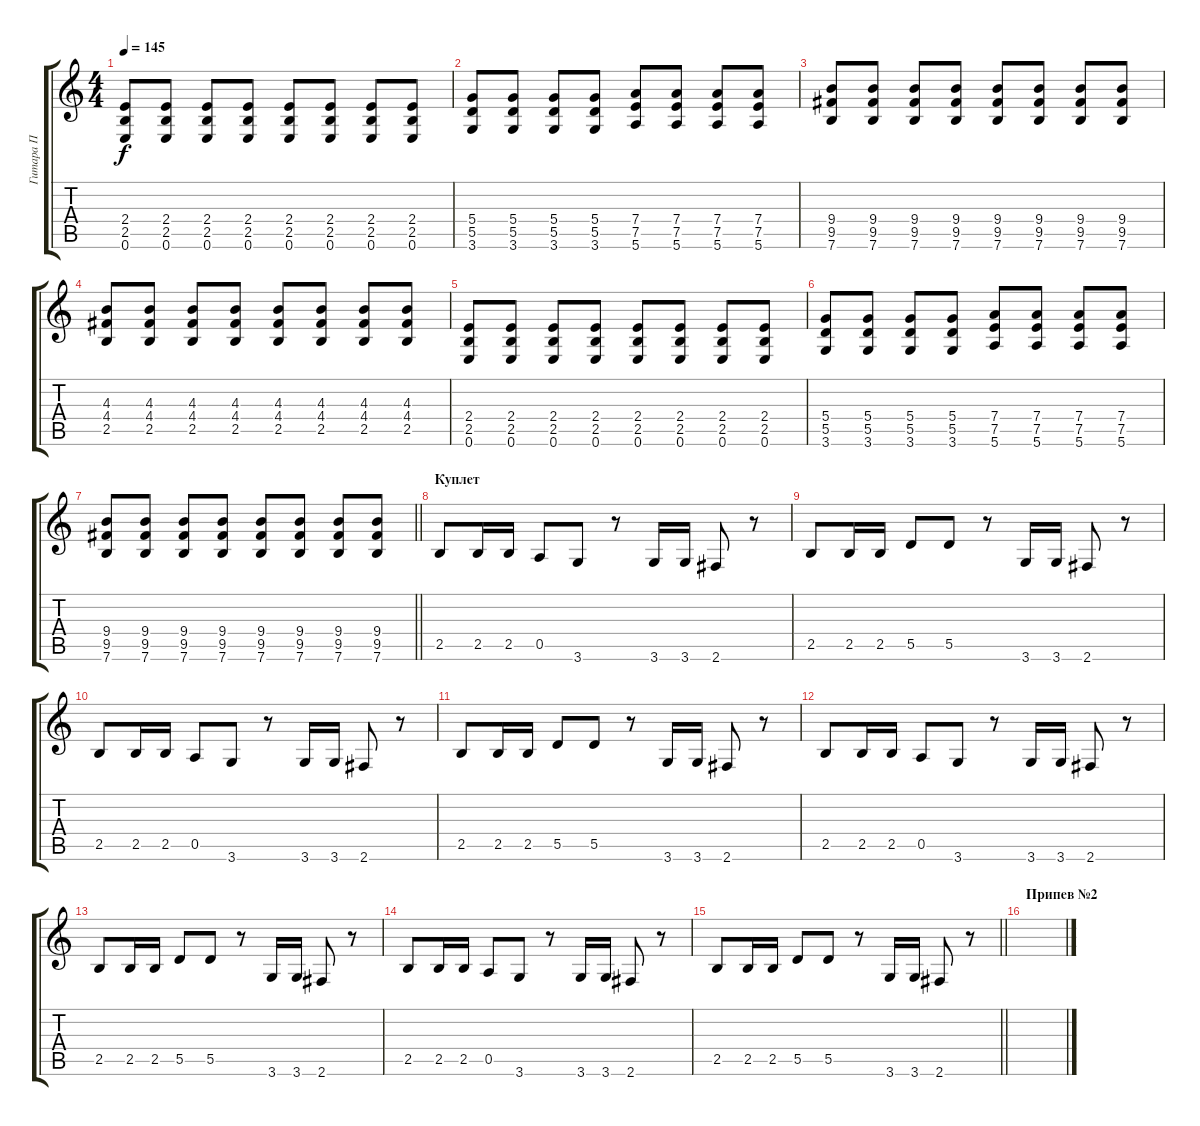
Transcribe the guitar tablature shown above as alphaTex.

\track ("Гитара П" "Гитара П") {instrument overdrivenguitar}
\staff {score tabs}
\tuning (E4 B3 G3 D3 A2 E2) {hide}
\ts (4 4)
\tempo 145
\clef g2
\ks c
(2.4 2.5 0.6).8{dy f} (2.4 2.5 0.6).8 (2.4 2.5 0.6).8 (2.4 2.5 0.6).8 (2.4 2.5 0.6).8 (2.4 2.5 0.6).8 (2.4 2.5 0.6).8 (2.4 2.5 0.6).8 |
(5.4 5.5 3.6).8 (5.4 5.5 3.6).8 (5.4 5.5 3.6).8 (5.4 5.5 3.6).8 (7.4 7.5 5.6).8 (7.4 7.5 5.6).8 (7.4 7.5 5.6).8 (7.4 7.5 5.6).8 |
(9.4 9.5 7.6).8 (9.4 9.5 7.6).8 (9.4 9.5 7.6).8 (9.4 9.5 7.6).8 (9.4 9.5 7.6).8 (9.4 9.5 7.6).8 (9.4 9.5 7.6).8 (9.4 9.5 7.6).8 |
(4.3 4.4 2.5).8 (4.3 4.4 2.5).8 (4.3 4.4 2.5).8 (4.3 4.4 2.5).8 (4.3 4.4 2.5).8 (4.3 4.4 2.5).8 (4.3 4.4 2.5).8 (4.3 4.4 2.5).8 |
(2.4 2.5 0.6).8 (2.4 2.5 0.6).8 (2.4 2.5 0.6).8 (2.4 2.5 0.6).8 (2.4 2.5 0.6).8 (2.4 2.5 0.6).8 (2.4 2.5 0.6).8 (2.4 2.5 0.6).8 |
(5.4 5.5 3.6).8 (5.4 5.5 3.6).8 (5.4 5.5 3.6).8 (5.4 5.5 3.6).8 (7.4 7.5 5.6).8 (7.4 7.5 5.6).8 (7.4 7.5 5.6).8 (7.4 7.5 5.6).8 |
\barLineRight lightlight
(9.4 9.5 7.6).8 (9.4 9.5 7.6).8 (9.4 9.5 7.6).8 (9.4 9.5 7.6).8 (9.4 9.5 7.6).8 (9.4 9.5 7.6).8 (9.4 9.5 7.6).8 (9.4 9.5 7.6).8 |
\section ("" "Куплет")
2.5.8 2.5.16 2.5.16 0.5.8 3.6.8 r.8 3.6.16 3.6.16 2.6.8 r.8 |
2.5.8 2.5.16 2.5.16 5.5.8 5.5.8 r.8 3.6.16 3.6.16 2.6.8 r.8 |
2.5.8 2.5.16 2.5.16 0.5.8 3.6.8 r.8 3.6.16 3.6.16 2.6.8 r.8 |
2.5.8 2.5.16 2.5.16 5.5.8 5.5.8 r.8 3.6.16 3.6.16 2.6.8 r.8 |
2.5.8 2.5.16 2.5.16 0.5.8 3.6.8 r.8 3.6.16 3.6.16 2.6.8 r.8 |
2.5.8 2.5.16 2.5.16 5.5.8 5.5.8 r.8 3.6.16 3.6.16 2.6.8 r.8 |
2.5.8 2.5.16 2.5.16 0.5.8 3.6.8 r.8 3.6.16 3.6.16 2.6.8 r.8 |
\barLineRight lightlight
2.5.8 2.5.16 2.5.16 5.5.8 5.5.8 r.8 3.6.16 3.6.16 2.6.8 r.8 |
\section ("" "Припев №2")
